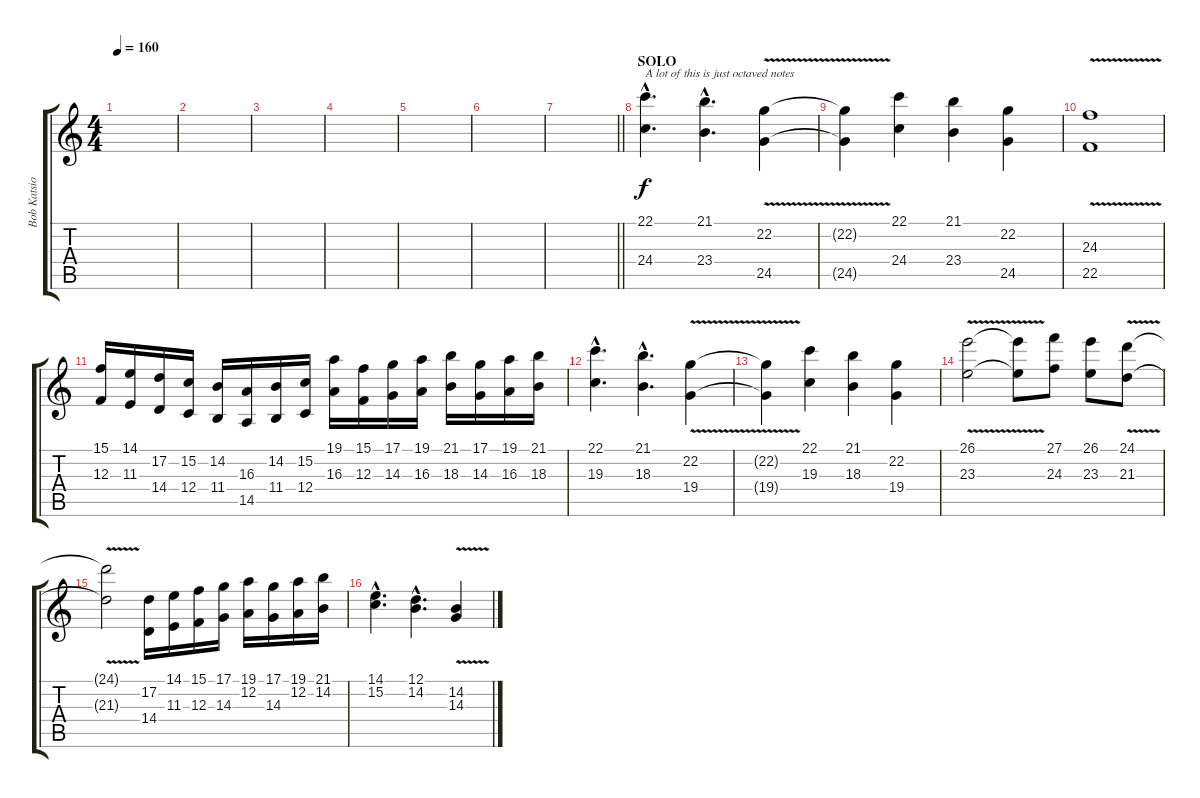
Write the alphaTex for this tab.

\track ("Bob Katsionis" "Bob Katsio") {instrument lead2sawtooth}
\staff {score tabs}
\tuning (D4 A3 F3 C3 G2 D2) {hide}
\ts (4 4)
\tempo 160
\clef g2
\ks aminor
|
|
|
|
|
|
\barLineRight lightlight
|
\section ("" "SOLO")
(22.1{hac} 24.4{hac}).4{d txt "A lot of this is just octaved notes"} (21.1{hac} 23.4{hac}).4{d} (22.2{v} 24.5{v}).4 |
(22.2{t} 24.5{t}).4 (22.1 24.4).4 (21.1 23.4).4 (22.2 24.5).4 |
(24.3{v} 22.5{v}).1 |
(15.1 12.3).16 (14.1 11.3).16 (17.2 14.4).16 (15.2 12.4).16 (14.2 11.4).16 (16.3 14.5).16 (14.2 11.4).16 (15.2 12.4).16 (19.1 16.3).16 (15.1 12.3).16 (17.1 14.3).16 (19.1 16.3).16 (21.1 18.3).16 (17.1 14.3).16 (19.1 16.3).16 (21.1 18.3).16 |
(22.1{hac} 19.3{hac}).4{d} (21.1{hac} 18.3{hac}).4{d} (22.2{v} 19.4{v}).4 |
(22.2{t} 19.4{t}).4 (22.1 19.3).4 (21.1 18.3).4 (22.2 19.4).4 |
(26.1{v} 23.3{v}).2 (26.1{t} 23.3{t}).8 (27.1 24.3).8 (26.1 23.3).8 (24.1{v} 21.3{v}).8 |
(24.1{v t} 21.3{v t}).2 (17.2 14.4).16 (14.1 11.3).16 (15.1 12.3).16 (17.1 14.3).16 (19.1 12.2).16 (17.1 14.3).16 (19.1 12.2).16 (21.1 14.2).16 |
(14.1{hac} 15.2{hac}).4{d} (12.1{hac} 14.2{hac}).4{d} (14.2{v} 14.3{v}).4
